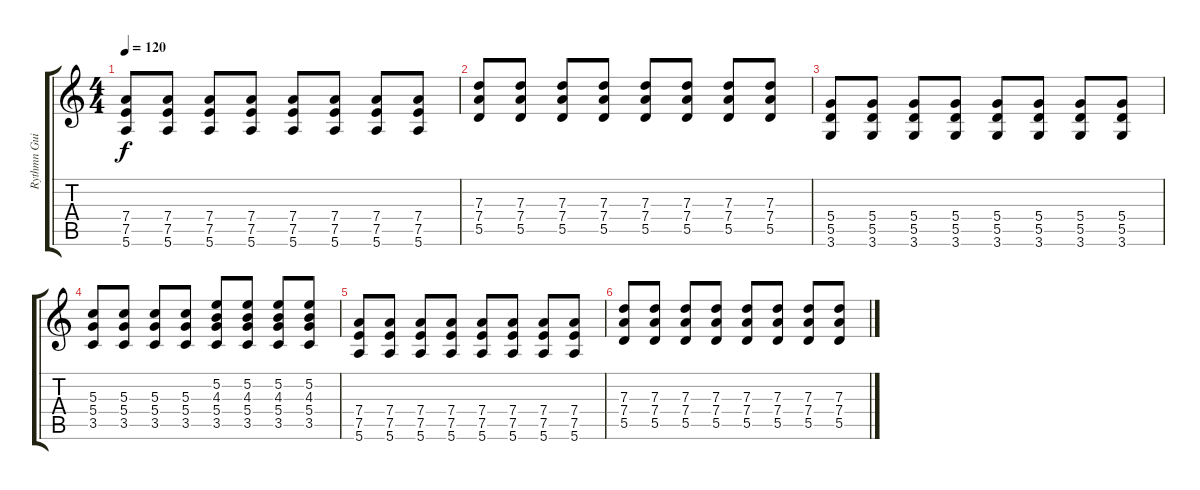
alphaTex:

\track ("Rythmn Guitar" "Rythmn Gui") {instrument distortionguitar}
\staff {score tabs}
\tuning (E4 B3 G3 D3 A2 E2) {hide}
\ts (4 4)
\tempo 120
\clef g2
\ks c
(7.4 7.5 5.6).8{dy f} (7.4 7.5 5.6).8 (7.4 7.5 5.6).8 (7.4 7.5 5.6).8 (7.4 7.5 5.6).8 (7.4 7.5 5.6).8 (7.4 7.5 5.6).8 (7.4 7.5 5.6).8 |
(7.3 7.4 5.5).8 (7.3 7.4 5.5).8 (7.3 7.4 5.5).8 (7.3 7.4 5.5).8 (7.3 7.4 5.5).8 (7.3 7.4 5.5).8 (7.3 7.4 5.5).8 (7.3 7.4 5.5).8 |
(5.4 5.5 3.6).8 (5.4 5.5 3.6).8 (5.4 5.5 3.6).8 (5.4 5.5 3.6).8 (5.4 5.5 3.6).8 (5.4 5.5 3.6).8 (5.4 5.5 3.6).8 (5.4 5.5 3.6).8 |
(5.3 5.4 3.5).8 (5.3 5.4 3.5).8 (5.3 5.4 3.5).8 (5.3 5.4 3.5).8 (5.2 4.3 5.4 3.5).8 (5.2 4.3 5.4 3.5).8 (5.2 4.3 5.4 3.5).8 (5.2 4.3 5.4 3.5).8 |
(7.4 7.5 5.6).8 (7.4 7.5 5.6).8 (7.4 7.5 5.6).8 (7.4 7.5 5.6).8 (7.4 7.5 5.6).8 (7.4 7.5 5.6).8 (7.4 7.5 5.6).8 (7.4 7.5 5.6).8 |
(7.3 7.4 5.5).8 (7.3 7.4 5.5).8 (7.3 7.4 5.5).8 (7.3 7.4 5.5).8 (7.3 7.4 5.5).8 (7.3 7.4 5.5).8 (7.3 7.4 5.5).8 (7.3 7.4 5.5).8
